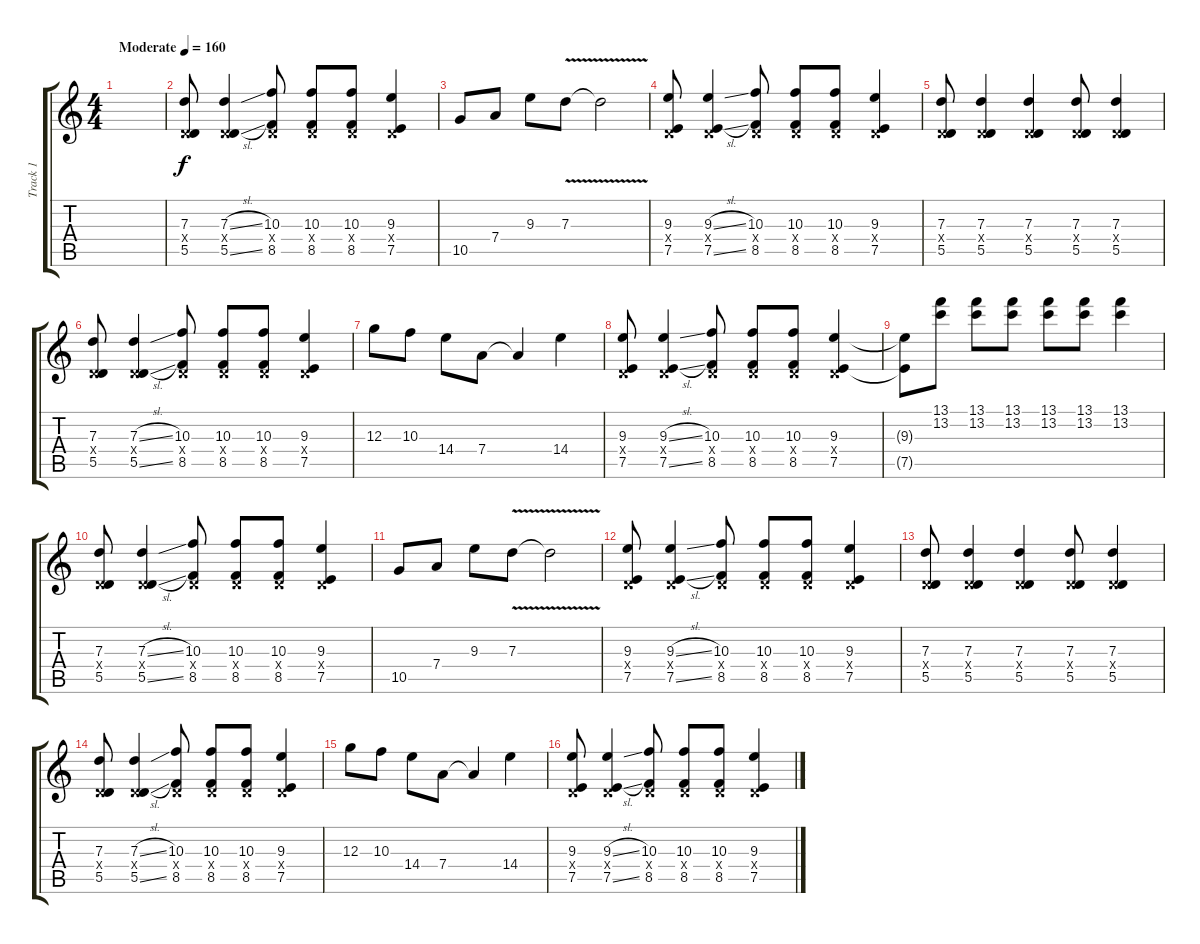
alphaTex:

\track ("Track 1" "Track 1") {instrument distortionguitar}
\staff {score tabs}
\tuning (E4 B3 G3 D3 A2 E2) {hide}
\ts (4 4)
\tempo (160 "Moderate")
\clef g2
\ks c
|
(7.3 0.4{x} 5.5).8 (7.3{sl} 0.4{x} 5.5{sl}).4 (10.3 0.4{x} 8.5).8 (10.3 0.4{x} 8.5).8 (10.3 0.4{x} 8.5).8 (9.3 0.4{x} 7.5).4 |
10.5.8 7.4.8 9.3.8 7.3{v}.8 7.3{t}.2 |
(9.3 0.4{x} 7.5).8 (9.3{sl} 0.4{x} 7.5{sl}).4 (10.3 0.4{x} 8.5).8 (10.3 0.4{x} 8.5).8 (10.3 0.4{x} 8.5).8 (9.3 0.4{x} 7.5).4 |
(7.3 0.4{x} 5.5).8 (7.3 0.4{x} 5.5).4 (7.3 0.4{x} 5.5).4 (7.3 0.4{x} 5.5).8 (7.3 0.4{x} 5.5).4 |
(7.3 0.4{x} 5.5).8 (7.3{sl} 0.4{x} 5.5{sl}).4 (10.3 0.4{x} 8.5).8 (10.3 0.4{x} 8.5).8 (10.3 0.4{x} 8.5).8 (9.3 0.4{x} 7.5).4 |
12.3.8 10.3.8 14.4.8 7.4.8 7.4{t}.4 14.4.4 |
(9.3 0.4{x} 7.5).8 (9.3{sl} 0.4{x} 7.5{sl}).4 (10.3 0.4{x} 8.5).8 (10.3 0.4{x} 8.5).8 (10.3 0.4{x} 8.5).8 (9.3 0.4{x} 7.5).4 |
(9.3{t} 7.5{t}).8 (13.1 13.2).8 (13.1 13.2).8 (13.1 13.2).8 (13.1 13.2).8 (13.1 13.2).8 (13.1 13.2).4 |
(7.3 0.4{x} 5.5).8 (7.3{sl} 0.4{x} 5.5{sl}).4 (10.3 0.4{x} 8.5).8 (10.3 0.4{x} 8.5).8 (10.3 0.4{x} 8.5).8 (9.3 0.4{x} 7.5).4 |
10.5.8 7.4.8 9.3.8 7.3{v}.8 7.3{t}.2 |
(9.3 0.4{x} 7.5).8 (9.3{sl} 0.4{x} 7.5{sl}).4 (10.3 0.4{x} 8.5).8 (10.3 0.4{x} 8.5).8 (10.3 0.4{x} 8.5).8 (9.3 0.4{x} 7.5).4 |
(7.3 0.4{x} 5.5).8 (7.3 0.4{x} 5.5).4 (7.3 0.4{x} 5.5).4 (7.3 0.4{x} 5.5).8 (7.3 0.4{x} 5.5).4 |
(7.3 0.4{x} 5.5).8 (7.3{sl} 0.4{x} 5.5{sl}).4 (10.3 0.4{x} 8.5).8 (10.3 0.4{x} 8.5).8 (10.3 0.4{x} 8.5).8 (9.3 0.4{x} 7.5).4 |
12.3.8 10.3.8 14.4.8 7.4.8 7.4{t}.4 14.4.4 |
(9.3 0.4{x} 7.5).8 (9.3{sl} 0.4{x} 7.5{sl}).4 (10.3 0.4{x} 8.5).8 (10.3 0.4{x} 8.5).8 (10.3 0.4{x} 8.5).8 (9.3 0.4{x} 7.5).4
